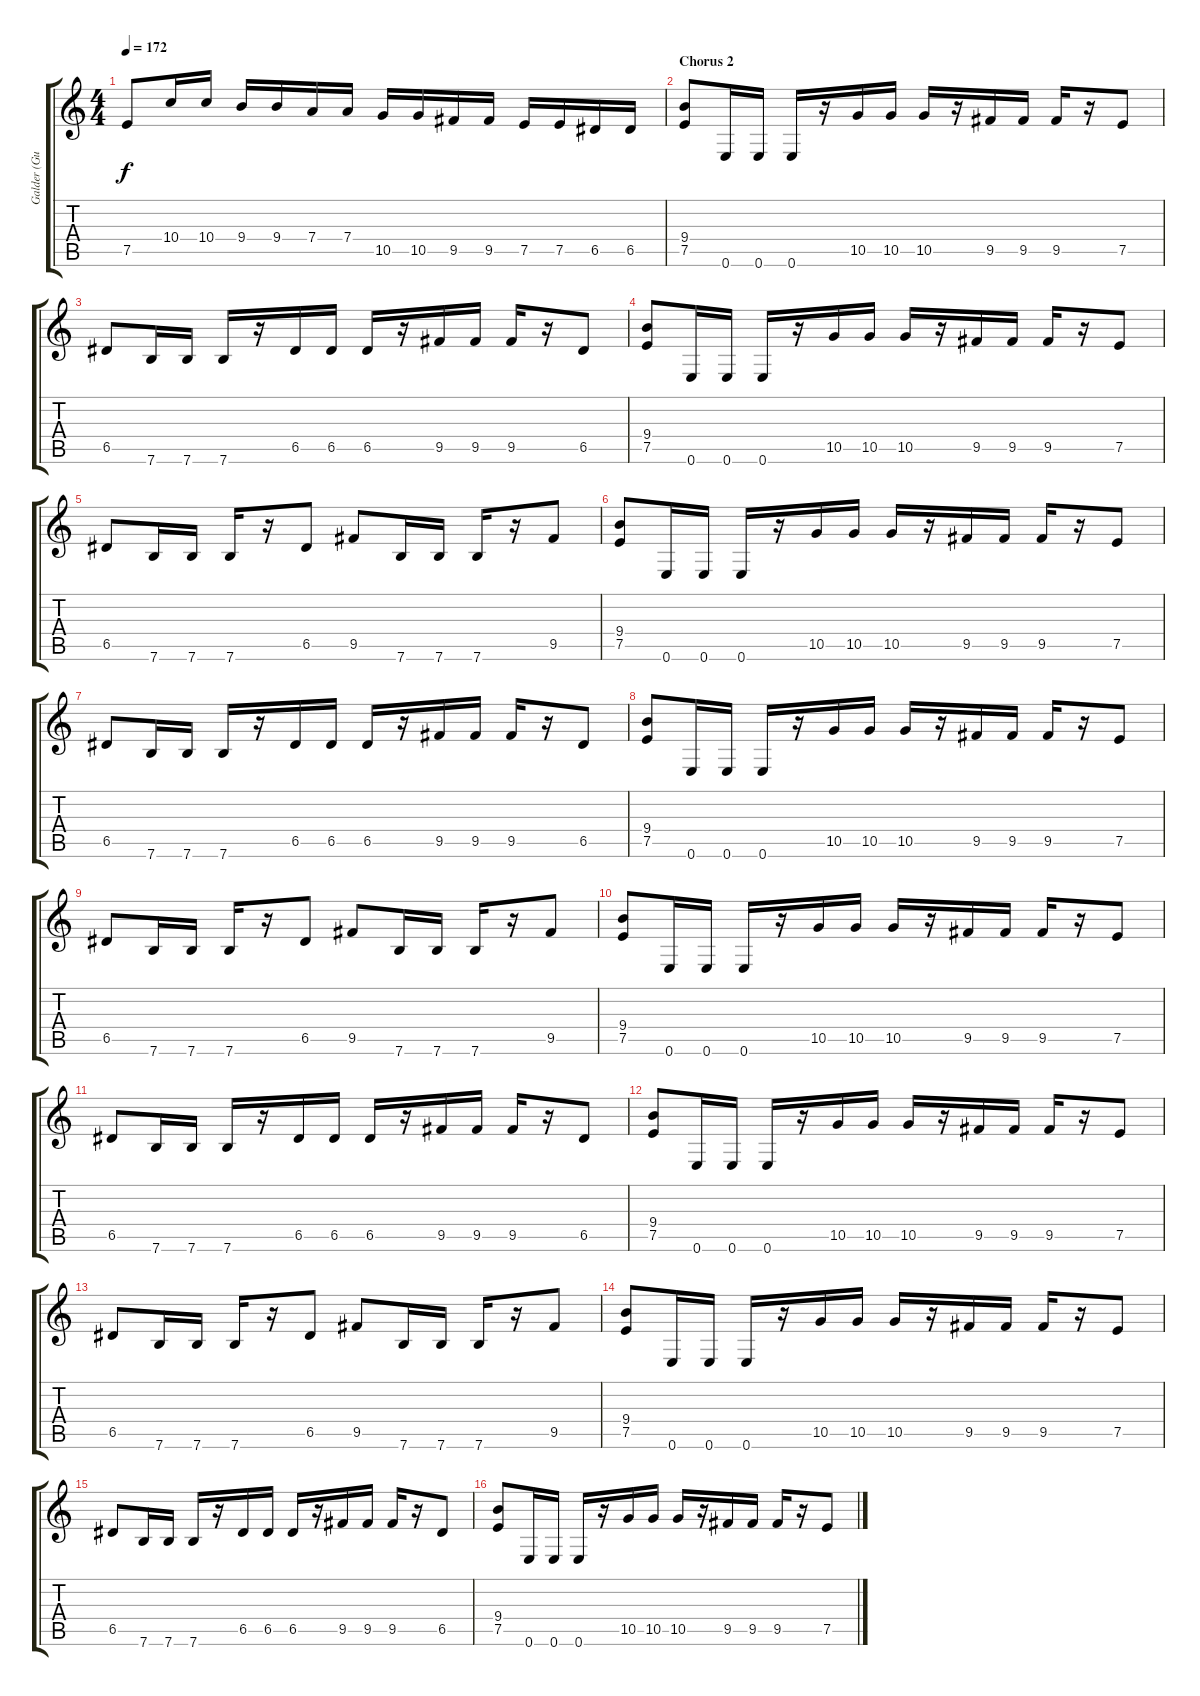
\track ("Galder (Guitar1)" "Galder (Gu") {instrument distortionguitar}
\staff {score tabs}
\tuning (E4 B3 G3 D3 A2 E2) {hide}
\ts (4 4)
\tempo 172
\clef g2
\ks c
7.5.8{dy f} 10.4.16 10.4.16 9.4.16 9.4.16 7.4.16 7.4.16 10.5.16 10.5.16 9.5.16 9.5.16 7.5.16 7.5.16 6.5.16 6.5.16 |
\section ("" "Chorus 2")
(9.4 7.5).8 0.6.16 0.6.16 0.6.16 r.16 10.5.16 10.5.16 10.5.16 r.16 9.5.16 9.5.16 9.5.16 r.16 7.5.8 |
6.5.8 7.6.16 7.6.16 7.6.16 r.16 6.5.16 6.5.16 6.5.16 r.16 9.5.16 9.5.16 9.5.16 r.16 6.5.8 |
(9.4 7.5).8 0.6.16 0.6.16 0.6.16 r.16 10.5.16 10.5.16 10.5.16 r.16 9.5.16 9.5.16 9.5.16 r.16 7.5.8 |
6.5.8 7.6.16 7.6.16 7.6.16 r.16 6.5.8 9.5.8 7.6.16 7.6.16 7.6.16 r.16 9.5.8 |
(9.4 7.5).8 0.6.16 0.6.16 0.6.16 r.16 10.5.16 10.5.16 10.5.16 r.16 9.5.16 9.5.16 9.5.16 r.16 7.5.8 |
6.5.8 7.6.16 7.6.16 7.6.16 r.16 6.5.16 6.5.16 6.5.16 r.16 9.5.16 9.5.16 9.5.16 r.16 6.5.8 |
(9.4 7.5).8 0.6.16 0.6.16 0.6.16 r.16 10.5.16 10.5.16 10.5.16 r.16 9.5.16 9.5.16 9.5.16 r.16 7.5.8 |
6.5.8 7.6.16 7.6.16 7.6.16 r.16 6.5.8 9.5.8 7.6.16 7.6.16 7.6.16 r.16 9.5.8 |
(9.4 7.5).8 0.6.16 0.6.16 0.6.16 r.16 10.5.16 10.5.16 10.5.16 r.16 9.5.16 9.5.16 9.5.16 r.16 7.5.8 |
6.5.8 7.6.16 7.6.16 7.6.16 r.16 6.5.16 6.5.16 6.5.16 r.16 9.5.16 9.5.16 9.5.16 r.16 6.5.8 |
(9.4 7.5).8 0.6.16 0.6.16 0.6.16 r.16 10.5.16 10.5.16 10.5.16 r.16 9.5.16 9.5.16 9.5.16 r.16 7.5.8 |
6.5.8 7.6.16 7.6.16 7.6.16 r.16 6.5.8 9.5.8 7.6.16 7.6.16 7.6.16 r.16 9.5.8 |
(9.4 7.5).8 0.6.16 0.6.16 0.6.16 r.16 10.5.16 10.5.16 10.5.16 r.16 9.5.16 9.5.16 9.5.16 r.16 7.5.8 |
6.5.8 7.6.16 7.6.16 7.6.16 r.16 6.5.16 6.5.16 6.5.16 r.16 9.5.16 9.5.16 9.5.16 r.16 6.5.8 |
(9.4 7.5).8 0.6.16 0.6.16 0.6.16 r.16 10.5.16 10.5.16 10.5.16 r.16 9.5.16 9.5.16 9.5.16 r.16 7.5.8
